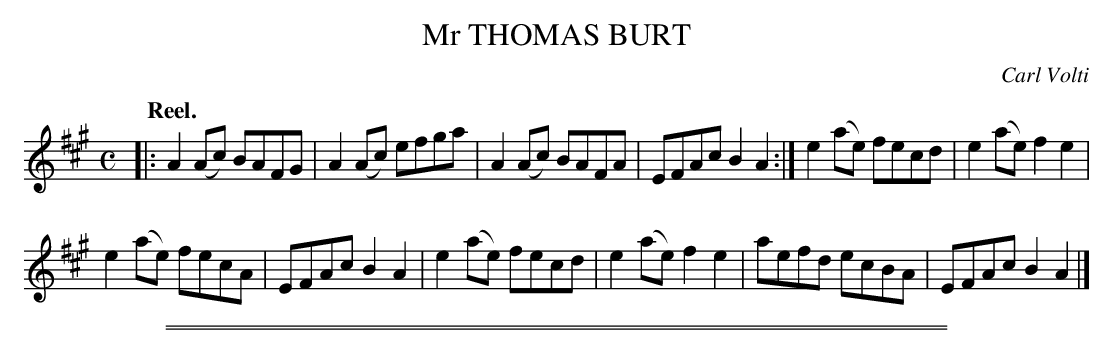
X:1
T: Mr THOMAS BURT
C: Carl Volti
Q:"Reel."
M: C
L: 1/8
K: A
|:\
A2(Ac) BAFG | A2(Ac) efga |\
A2(Ac) BAFA | EFAc   B2A2 :|\
e2(ae) fecd | e2(ae) f2e2 |
e2(ae) fecA | EFAc   B2A2 |\
e2(ae) fecd | e2(ae) f2e2 |\
aefd   ecBA | EFAc   B2A2 |]
